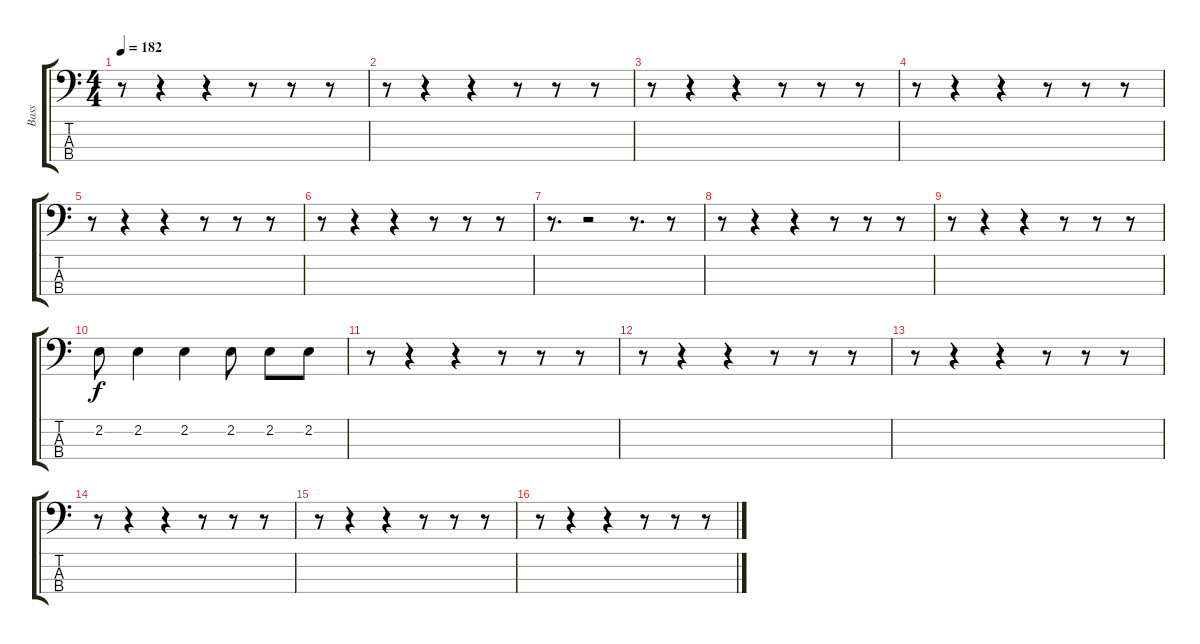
\track ("Bass" "Bass") {instrument electricbasspick}
\staff {score tabs}
\tuning (G2 D2 A1 E1) {hide}
\ts (4 4)
\tempo 182
\clef f4
\ks c
r.8{dy f} r.4 r.4 r.8 r.8 r.8 |
r.8 r.4 r.4 r.8 r.8 r.8 |
r.8 r.4 r.4 r.8 r.8 r.8 |
r.8 r.4 r.4 r.8 r.8 r.8 |
r.8 r.4 r.4 r.8 r.8 r.8 |
r.8 r.4 r.4 r.8 r.8 r.8 |
r.8{d} r.2 r.8{d} r.8 |
r.8 r.4 r.4 r.8 r.8 r.8 |
r.8 r.4 r.4 r.8 r.8 r.8 |
2.2.8 2.2.4 2.2.4 2.2.8 2.2.8 2.2.8 |
r.8 r.4 r.4 r.8 r.8 r.8 |
r.8 r.4 r.4 r.8 r.8 r.8 |
r.8 r.4 r.4 r.8 r.8 r.8 |
r.8 r.4 r.4 r.8 r.8 r.8 |
r.8 r.4 r.4 r.8 r.8 r.8 |
r.8 r.4 r.4 r.8 r.8 r.8
